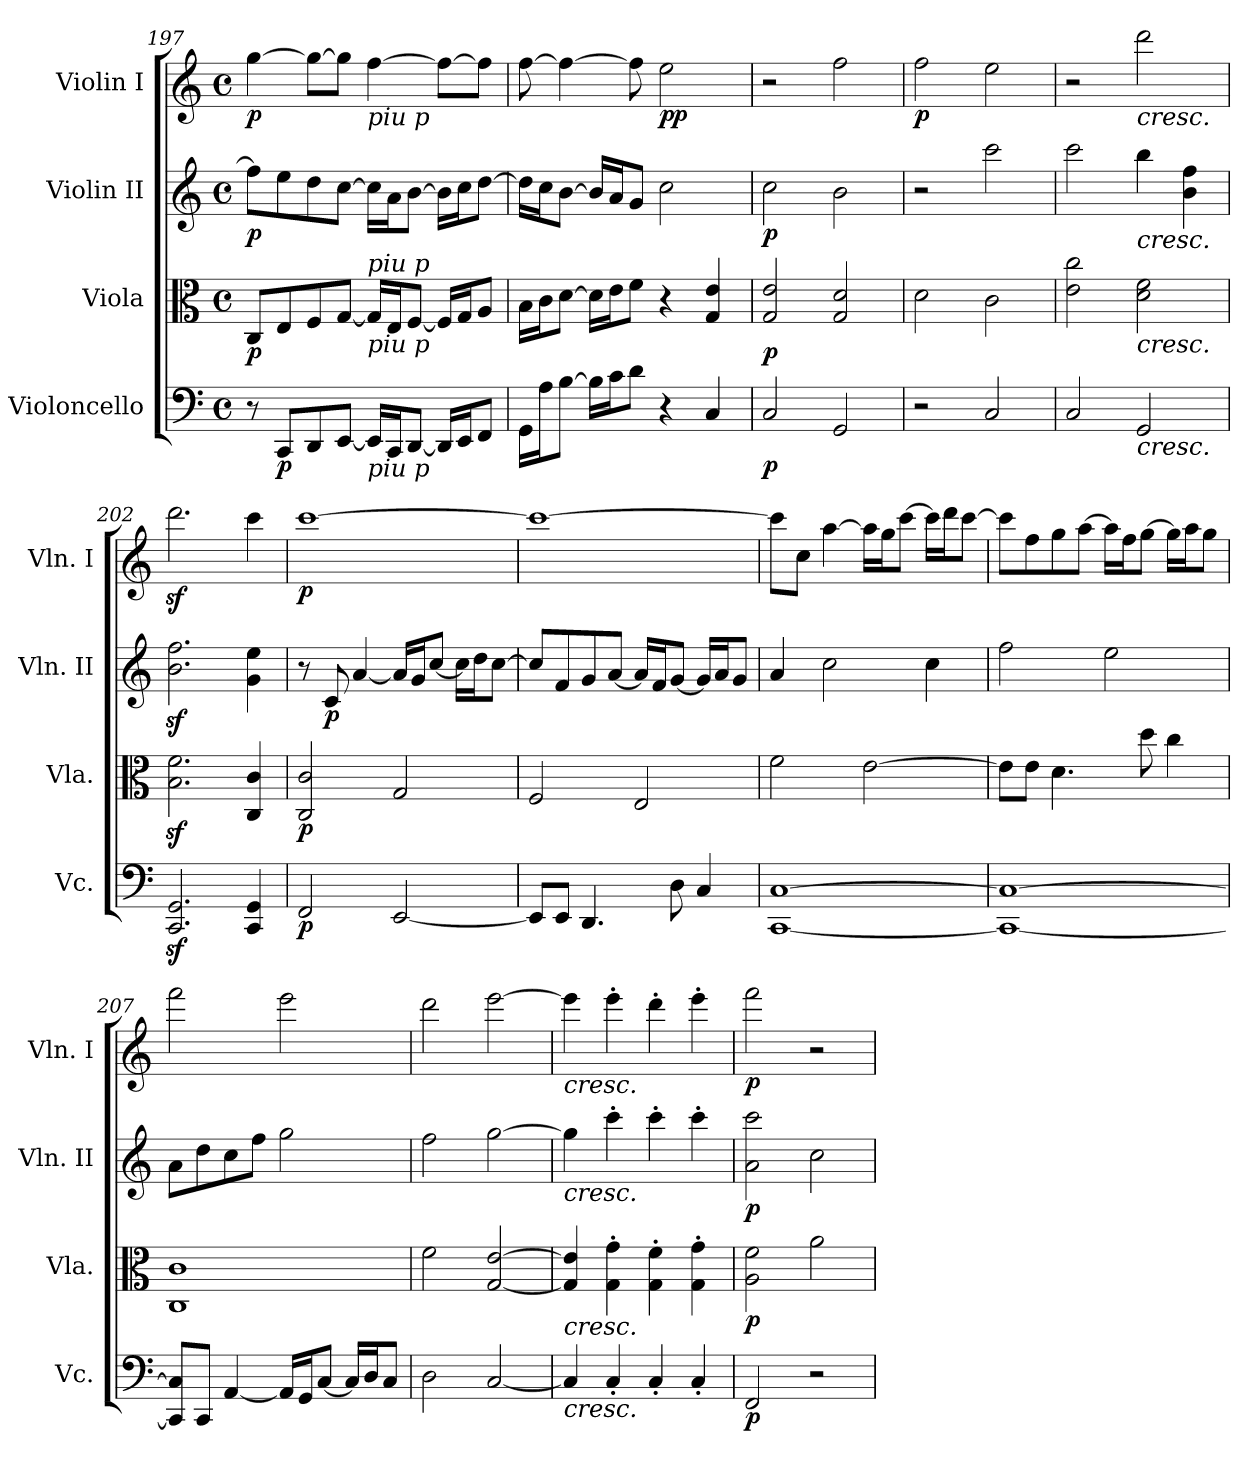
**kern	**dynam	**kern	**dynam	**kern	**dynam	**kern	**dynam
*part4	*part4	*part3	*part3	*part2	*part2	*part1	*part1
*staff4	*staff4	*staff3	*staff3	*staff2	*staff2	*staff1	*staff1
*I"Violoncello	*	*I"Viola	*	*I"Violin II	*	*I"Violin I	*
*I'Vc.	*	*I'Vla.	*	*I'Vln. II	*	*I'Vln. I	*
*clefF4	*	*clefC3	*	*clefG2	*	*clefG2	*
*k[]	*	*k[]	*	*k[]	*	*k[]	*
*M4/4	*	*M4/4	*	*M4/4	*	*M4/4	*
*met(c)	*	*met(c)	*	*met(c)	*	*met(c)	*
=197	=197	=197	=197	=197	=197	=197	=197
!	!	!	!LO:DY:b	!	!LO:DY:b	!	!LO:DY:b
8r	.	8C/L	p	8ff\L]	p	[4gg\	p
!	!LO:DY:b	!	!	!	!	!	!
8CC/L	p	8E/	.	8ee\	.	.	.
8DD/	.	8F/	.	8dd\	.	8gg\L_	.
[8EE/J	.	[8G/J	.	[8cc\J	.	8gg\J]	.
!	!	!	!	!	!	!LO:TX:b:i:t=piu p	!
!	!	!LO:TX:a:i:t=piu p	!	!	!	!	!
!	!	!LO:TX:b:i:t=piu p	!	!	!	!	!
!LO:TX:b:i:t=piu p	!	!	!	!	!	!	!
16EE/LL]	.	16G/LL]	.	16cc\LL]	.	[4ff\	.
16CC/J	.	16E/J	.	16a\J	.	.	.
[8DD/J	.	[8F/J	.	[8b\J	.	.	.
16DD/LL]	.	16F/LL]	.	16b\LL]	.	8ff\L_	.
16EE/J	.	16G/J	.	16cc\J	.	.	.
8FF/J	.	8A/J	.	[8dd\J	.	8ff\J]	.
=198	=198	=198	=198	=198	=198	=198	=198
16GG\LL	.	16B\LL	.	16dd\LL]	.	[8ff\	.
16A\J	.	16c\J	.	16cc\J	.	.	.
[8B\J	.	[8d\J	.	[8b\J	.	4ff\_	.
16B\LL]	.	16d\LL]	.	16b/LL]	.	.	.
16c\J	.	16e\J	.	16a/J	.	.	.
8d\J	.	8f\J	.	8g/J	.	8ff\]	.
!	!	!	!	!	!	!	!LO:DY:b
4r	.	4r	.	2cc\	.	2ee\	pp
4C/	.	4G/ 4e/	.	.	.	.	.
=199	=199	=199	=199	=199	=199	=199	=199
!	!LO:DY:b	!	!LO:DY:b	!	!LO:DY:b	!	!
2C/	p	2G/ 2e/	p	2cc\	p	2r	.
2GG/	.	2G/ 2d/	.	2b\	.	2ff\	.
=200	=200	=200	=200	=200	=200	=200	=200
!	!	!	!	!	!	!	!LO:DY:b
2r	.	2d\	.	2r	.	2ff\	p
2C/	.	2c\	.	2ccc\	.	2ee\	.
!!LO:LB:g=z
=201	=201	=201	=201	=201	=201	=201	=201
2C/	.	2e\ 2cc\	.	2ccc\	.	2r	.
!	!	!	!	!	!	!LO:TX:b:i:t=cresc.	!
!	!	!	!	!LO:TX:b:i:t=cresc.	!	!	!
!	!	!LO:TX:b:i:t=cresc.	!	!	!	!	!
!LO:TX:b:i:t=cresc.	!	!	!	!	!	!	!
2GG/	.	2d\ 2f\	.	4bb\	.	2ddd\	.
.	.	.	.	4b\ 4ff\	.	.	.
=202	=202	=202	=202	=202	=202	=202	=202
2.CC/z< 2.GG/z<	.	2.B\z< 2.f\z<	.	2.b\z< 2.ff\z<	.	2.dddz<\	.
4CC/ 4GG/	.	4C/ 4c/	.	4g\ 4ee\	.	4ccc\	.
=203	=203	=203	=203	=203	=203	=203	=203
!	!LO:DY:b	!	!LO:DY:b	!	!	!	!LO:DY:b
2FF/	p	2C/ 2c/	p	8r	.	[1ccc	p
!	!	!	!	!	!LO:DY:b	!	!
.	.	.	.	8c/	p	.	.
.	.	.	.	[4a/	.	.	.
[2EE/	.	2G/	.	16a/LL]	.	.	.
.	.	.	.	16g/J	.	.	.
.	.	.	.	[8cc/J	.	.	.
.	.	.	.	16cc\LL]	.	.	.
.	.	.	.	16dd\J	.	.	.
.	.	.	.	[8cc\J	.	.	.
=204	=204	=204	=204	=204	=204	=204	=204
8EE/L]	.	2F/	.	8cc/L]	.	1ccc_	.
8EE/J	.	.	.	8f/	.	.	.
4.DD/	.	.	.	8g/	.	.	.
.	.	.	.	[8a/J	.	.	.
.	.	2E/	.	16a/LL]	.	.	.
.	.	.	.	16f/J	.	.	.
8D\	.	.	.	[8g/J	.	.	.
4C/	.	.	.	16g/LL]	.	.	.
.	.	.	.	16a/J	.	.	.
.	.	.	.	8g/J	.	.	.
=205	=205	=205	=205	=205	=205	=205	=205
[1CC [1C	.	2f\	.	4a/	.	8ccc\L]	.
.	.	.	.	.	.	8cc\J	.
.	.	.	.	2cc\	.	[4aa\	.
.	.	[2e\	.	.	.	16aa\LL]	.
.	.	.	.	.	.	16gg\J	.
.	.	.	.	.	.	[8ccc\J	.
.	.	.	.	4cc\	.	16ccc\LL]	.
.	.	.	.	.	.	16ddd\J	.
.	.	.	.	.	.	[8ccc\J	.
!!LO:LB:g=z
=206	=206	=206	=206	=206	=206	=206	=206
1CC_ 1C_	.	8e\L]	.	2ff\	.	8ccc\L]	.
.	.	8e\J	.	.	.	8ff\	.
.	.	4.d\	.	.	.	8gg\	.
.	.	.	.	.	.	[8aa\J	.
.	.	.	.	2ee\	.	16aa\LL]	.
.	.	.	.	.	.	16ff\J	.
.	.	8dd\	.	.	.	[8gg\J	.
.	.	4cc\	.	.	.	16gg\LL]	.
.	.	.	.	.	.	16aa\J	.
.	.	.	.	.	.	8gg\J	.
=207	=207	=207	=207	=207	=207	=207	=207
8CC/] 8C/]L	.	1C 1c	.	8a\L	.	2fff\	.
8CC/J	.	.	.	8dd\	.	.	.
[4AA/	.	.	.	8cc\	.	.	.
.	.	.	.	8ff\J	.	.	.
16AA/LL]	.	.	.	2gg\	.	2eee\	.
16GG/J	.	.	.	.	.	.	.
[8C/J	.	.	.	.	.	.	.
16C/LL]	.	.	.	.	.	.	.
16D/J	.	.	.	.	.	.	.
8C/J	.	.	.	.	.	.	.
=208	=208	=208	=208	=208	=208	=208	=208
2D\	.	2f\	.	2ff\	.	2ddd\	.
[2C/	.	[2G/ [2e/	.	[2gg\	.	[2eee\	.
!!LO:LB:g=z
=209	=209	=209	=209	=209	=209	=209	=209
!	!	!	!	!	!	!LO:TX:b:i:t=cresc.	!
!	!	!	!	!LO:TX:b:i:t=cresc.	!	!	!
!	!	!LO:TX:b:i:t=cresc.	!	!	!	!	!
!LO:TX:b:i:t=cresc.	!	!	!	!	!	!	!
4C/]	.	4G/] 4e/]	.	4gg\]	.	4eee\]	.
4C'/	.	4G\' 4g\'	.	4ccc'\	.	4eee'\	.
4C'/	.	4G\' 4f\'	.	4ccc'\	.	4ddd'\	.
4C'/	.	4G\' 4g\'	.	4ccc'\	.	4eee'\	.
=210	=210	=210	=210	=210	=210	=210	=210
!	!LO:DY:b	!	!LO:DY:b	!	!LO:DY:b	!	!LO:DY:b
2FF/	p	2A\ 2f\	p	2a\ 2ccc\	p	2fff\	p
2r	.	2a\	.	2cc\	.	2r	.
=	=	=	=	=	=	=	=
*-	*-	*-	*-	*-	*-	*-	*-
